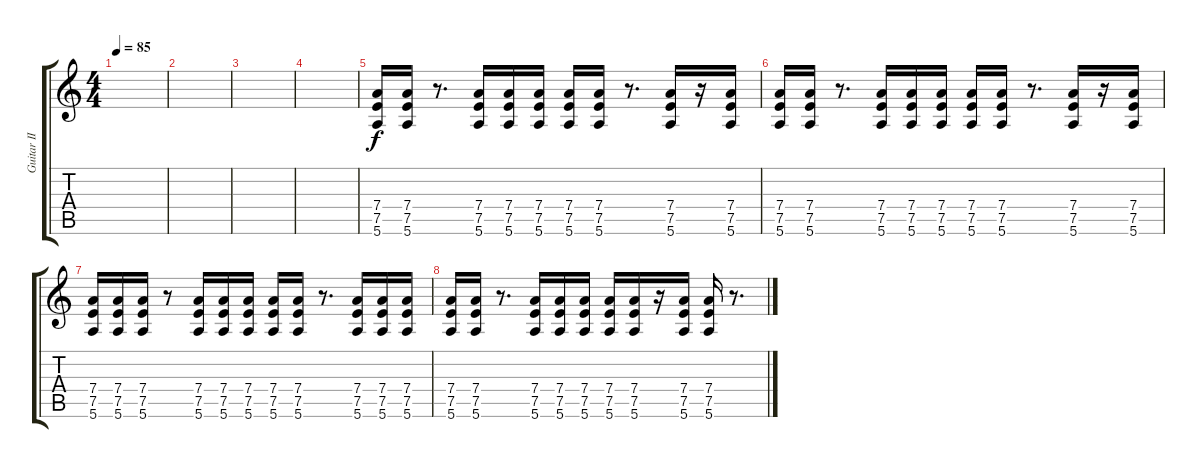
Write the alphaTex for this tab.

\track ("Guitar II" "Guitar II") {instrument overdrivenguitar}
\staff {score tabs}
\tuning (E4 B3 G3 D3 A2 E2) {hide}
\ts (4 4)
\tempo 85
\clef g2
\ks c
|
|
|
|
(7.4 7.5 5.6).16{volume 11} (7.4 7.5 5.6).16 r.8{d} (7.4 7.5 5.6).16 (7.4 7.5 5.6).16 (7.4 7.5 5.6).16 (7.4 7.5 5.6).16 (7.4 7.5 5.6).16 r.8{d} (7.4 7.5 5.6).16 r.16 (7.4 7.5 5.6).16 |
(7.4 7.5 5.6).16 (7.4 7.5 5.6).16 r.8{d} (7.4 7.5 5.6).16 (7.4 7.5 5.6).16 (7.4 7.5 5.6).16 (7.4 7.5 5.6).16 (7.4 7.5 5.6).16 r.8{d} (7.4 7.5 5.6).16 r.16 (7.4 7.5 5.6).16 |
(7.4 7.5 5.6).16 (7.4 7.5 5.6).16 (7.4 7.5 5.6).16 r.8 (7.4 7.5 5.6).16 (7.4 7.5 5.6).16 (7.4 7.5 5.6).16 (7.4 7.5 5.6).16 (7.4 7.5 5.6).16 r.8{d} (7.4 7.5 5.6).16 (7.4 7.5 5.6).16 (7.4 7.5 5.6).16 |
(7.4 7.5 5.6).16 (7.4 7.5 5.6).16 r.8{d} (7.4 7.5 5.6).16 (7.4 7.5 5.6).16 (7.4 7.5 5.6).16 (7.4 7.5 5.6).16 (7.4 7.5 5.6).16 r.16 (7.4 7.5 5.6).16 (7.4 7.5 5.6).16 r.8{d}
